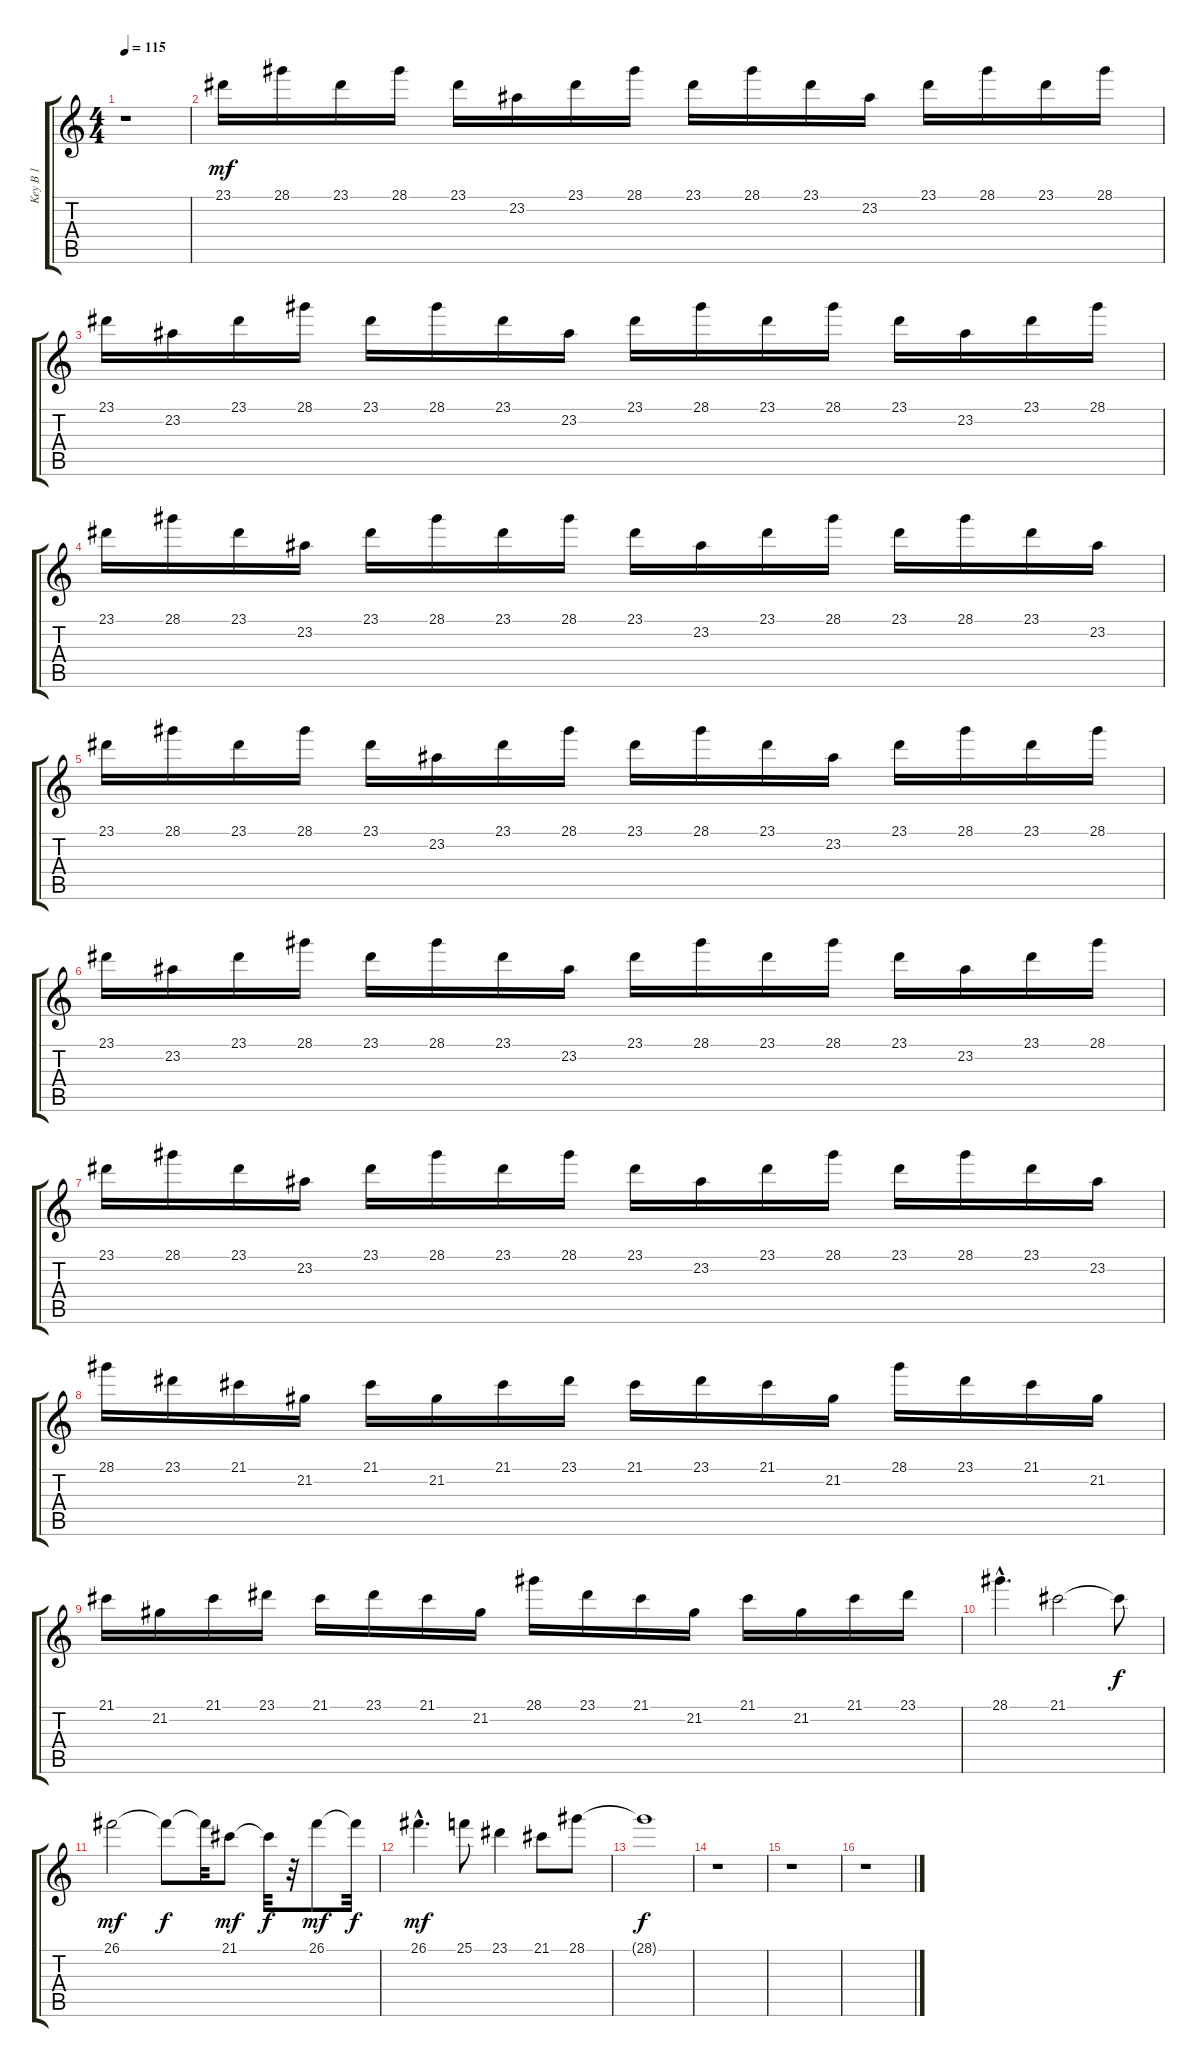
\track ("Key B 1" "Key B 1") {instrument electricgrandpiano}
\staff {score tabs}
\tuning (E4 B3 G3 D3 A2 E2) {hide}
\ts (4 4)
\tempo 115
\clef g2
\ks c
r.1{dy mf} |
23.1.16{instrument lead1square} 28.1.16{balance 14} 23.1.16{balance 12} 28.1.16{balance 10} 23.1.16{balance 8} 23.2.16{balance 7} 23.1.16{balance 5} 28.1.16{balance 3} 23.1.16{balance 1} 28.1.16{balance 3} 23.1.16{balance 5} 23.2.16{balance 6} 23.1.16{balance 8} 28.1.16{balance 10} 23.1.16{balance 12} 28.1.16{balance 13} |
23.1.16{balance 15} 23.2.16{balance 13} 23.1.16{balance 12} 28.1.16{balance 10} 23.1.16{balance 8} 28.1.16{balance 6} 23.1.16{balance 5} 23.2.16{balance 3} 23.1.16{balance 2} 28.1.16{balance 2} 23.1.16{balance 4} 28.1.16{balance 6} 23.1.16{balance 8} 23.2.16{balance 10} 23.1.16{balance 11} 28.1.16{balance 13} |
23.1.16{balance 15} 28.1.16{balance 13} 23.1.16{balance 12} 23.2.16{balance 10} 23.1.16{balance 8} 28.1.16{balance 6} 23.1.16{balance 5} 28.1.16{balance 3} 23.1.16{balance 1} 23.2.16{balance 3} 23.1.16{balance 5} 28.1.16{balance 6} 23.1.16{balance 8} 28.1.16{balance 10} 23.1.16{balance 11} 23.2.16{balance 13} |
23.1.16{balance 15} 28.1.16{balance 13} 23.1.16{balance 12} 28.1.16{balance 10} 23.1.16{balance 8} 23.2.16{balance 6} 23.1.16{balance 5} 28.1.16{balance 3} 23.1.16{balance 2} 28.1.16{balance 3} 23.1.16{balance 4} 23.2.16{balance 6} 23.1.16{balance 8} 28.1.16{balance 10} 23.1.16{balance 11} 28.1.16{balance 13} |
23.1.16{balance 15} 23.2.16{balance 13} 23.1.16{balance 12} 28.1.16{balance 10} 23.1.16{balance 8} 28.1.16{balance 6} 23.1.16{balance 5} 23.2.16{balance 3} 23.1.16{balance 1} 28.1.16{balance 3} 23.1.16{balance 5} 28.1.16{balance 6} 23.1.16{balance 8} 23.2.16{balance 10} 23.1.16{balance 11} 28.1.16{balance 13} |
23.1.16{balance 14} 28.1.16{balance 13} 23.1.16{balance 11} 23.2.16{balance 10} 23.1.16{balance 8} 28.1.16{balance 6} 23.1.16{balance 5} 28.1.16{balance 3} 23.1.16{balance 2} 23.2.16{balance 3} 23.1.16{balance 4} 28.1.16{balance 6} 23.1.16{balance 8} 28.1.16{balance 9} 23.1.16{balance 11} 23.2.16{balance 13} |
28.1.16{balance 14} 23.1.16{balance 13} 21.1.16{balance 11} 21.2.16{balance 10} 21.1.16{balance 8} 21.2.16{balance 6} 21.1.16{balance 5} 23.1.16{balance 3} 21.1.16{balance 2} 23.1.16{balance 3} 21.1.16{balance 4} 21.2.16{balance 6} 28.1.16{balance 8} 23.1.16{balance 10} 21.1.16{balance 11} 21.2.16{balance 13} |
21.1.16{balance 14} 21.2.16{balance 13} 21.1.16{balance 11} 23.1.16{balance 10} 21.1.16{balance 8} 23.1.16{balance 7} 21.1.16{balance 5} 21.2.16{balance 3} 28.1.16{balance 2} 23.1.16{balance 3} 21.1.16{balance 5} 21.2.16{balance 6} 21.1.16{balance 8} 21.2.16{balance 10} 21.1.16{balance 11} 23.1.16{balance 13} |
28.1{hac}.4{d instrument stringensemble1} 21.1.2 21.1{t}.8{dy f} |
26.1.2{dy mf} 26.1{t}.8{dy f} 26.1{t}.32 21.1.8{dy mf} 21.1{t}.32{dy f} r.32 26.1.8{dy mf} 26.1{t}.32{dy f} |
26.1{hac}.4{d dy mf} 25.1.8 23.1.4 21.1.8 28.1.8 |
28.1{t}.1{dy f} |
r.1 |
r.1 |
r.1
